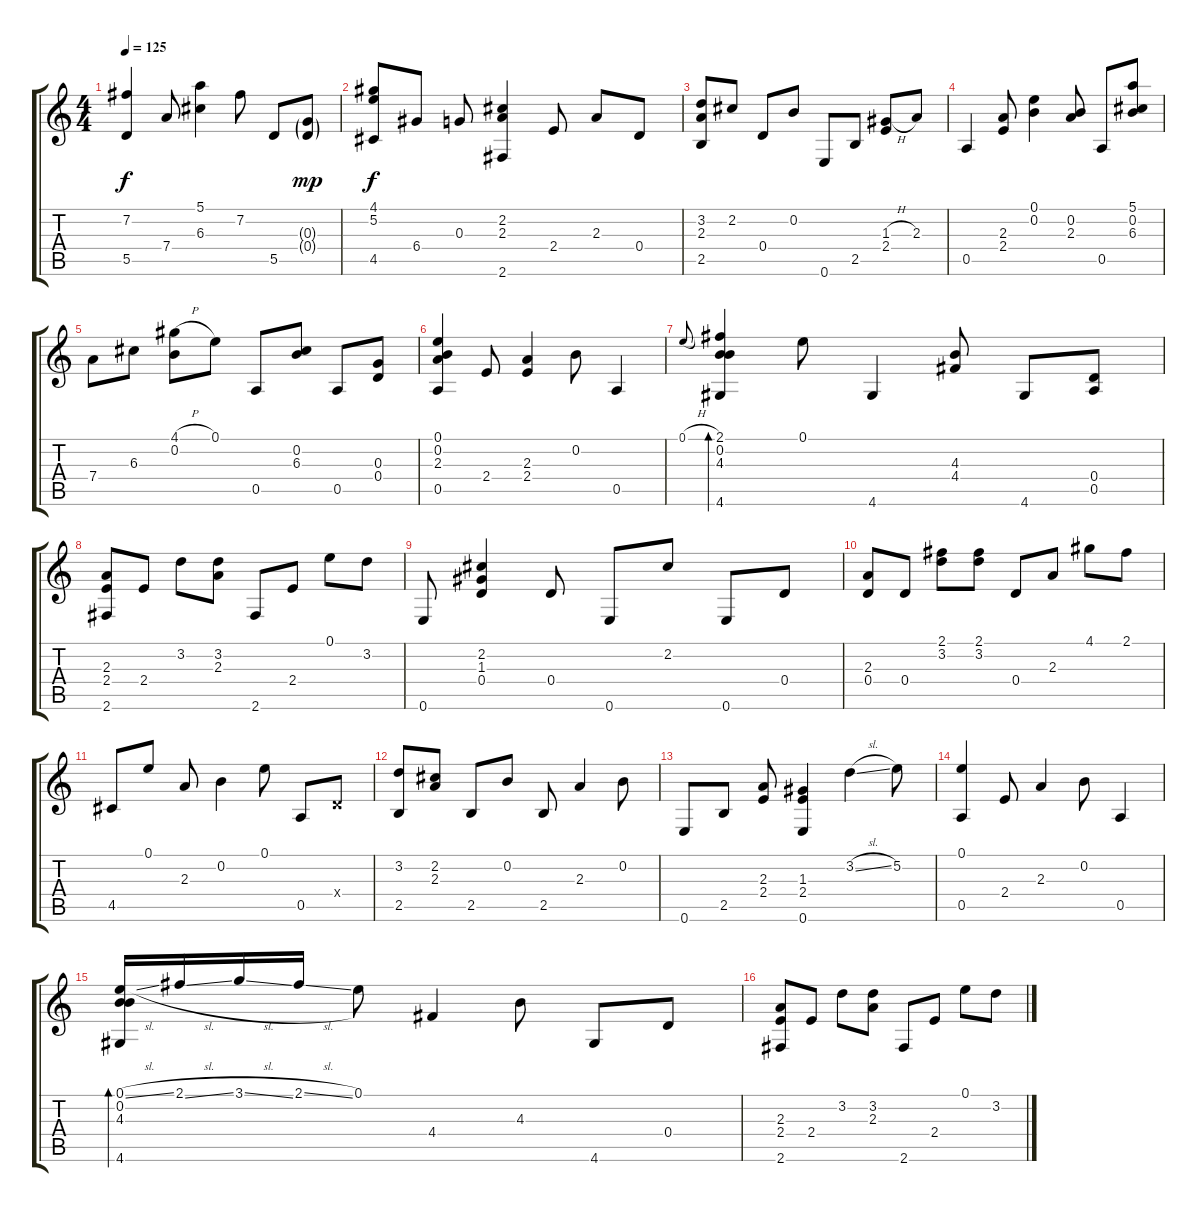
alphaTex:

\track "" {instrument acousticguitarsteel}
\staff {score tabs}
\tuning (E4 B3 G3 D3 A2 E2) {hide}
\ts (4 4)
\tempo 125
\clef g2
\ks c
(7.2 5.5).4{dy f} 7.4.8 (5.1 6.3).4 7.2.8 5.5.8 (0.3{g} 0.4{g}).8{dy mp} |
(4.1 5.2 4.5).8{dy f} 6.4.8 0.3.8 (2.2 2.3 2.6).4 2.4.8 2.3.8 0.4.8 |
(3.2 2.3 2.5).8 2.2.8 0.4.8 0.2.8 0.6.8 2.5.8 (1.3{h} 2.4).8 2.3.8 |
0.5.4 (2.3 2.4).8 (0.1 0.2).4 (0.2 2.3).8 0.5.8 (5.1 0.2 6.3).8 |
7.4.8 6.3.8 (4.1{h} 0.2).8 0.1.8 0.5.8 (0.2 6.3).8 0.5.8 (0.3 0.4).8 |
(0.1 0.2 2.3 0.5).4 2.4.8 (2.3 2.4).4 0.2.8 0.5.4 |
0.1{h}.8{gr onbeat} (2.1 0.2 4.3 4.6).4{bd 240} 0.1.8 4.6.4 (4.3 4.4).8 4.6.8 (0.4 0.5).8 |
(2.3 2.4 2.6).8 2.4.8 3.2.8 (3.2 2.3).8 2.6.8 2.4.8 0.1.8 3.2.8 |
0.6.8 (2.2 1.3 0.4).4 0.4.8 0.6.8 2.2.8 0.6.8 0.4.8 |
(2.3 0.4).8 0.4.8 (2.1 3.2).8 (2.1 3.2).8 0.4.8 2.3.8 4.1.8 2.1.8 |
4.5.8 0.1.8 2.3.8 0.2.4 0.1.8 0.5.8 0.4{x}.8 |
(3.2 2.5).8 (2.2 2.3).8 2.5.8 0.2.8 2.5.8 2.3.4 0.2.8 |
0.6.8 2.5.8 (2.3 2.4).8 (1.3 2.4 0.6).4 3.2{sl}.4 5.2.8 |
(0.1 0.5).4 2.4.8 2.3.4 0.2.8 0.5.4 |
(0.1{sl} 0.2 4.3 4.6).16{bd 240} 2.1{sl}.16 3.1{sl}.16 2.1{sl}.16 0.1.8 4.4.4 4.3.8 4.6.8 0.4.8 |
(2.3 2.4 2.6).8 2.4.8 3.2.8 (3.2 2.3).8 2.6.8 2.4.8 0.1.8 3.2.8
